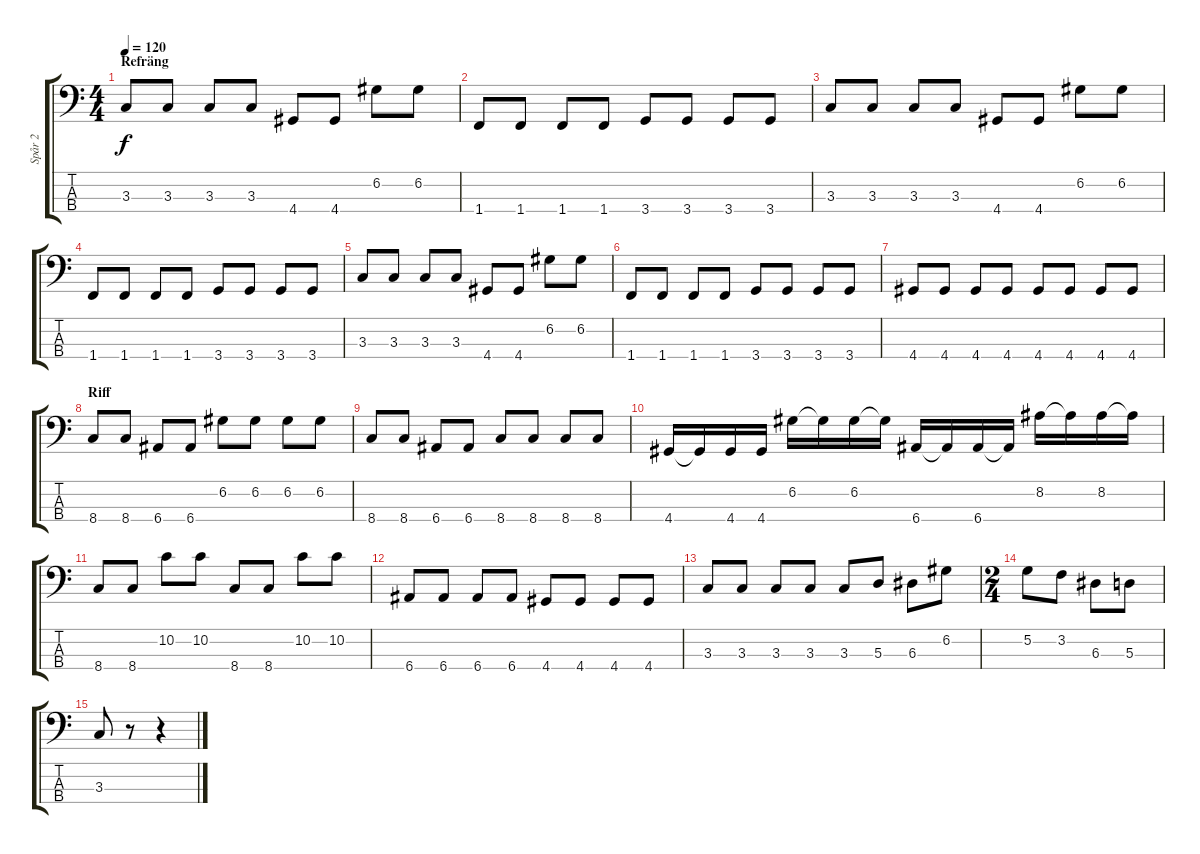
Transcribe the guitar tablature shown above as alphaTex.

\track ("Spår 2" "Spår 2") {instrument electricbasspick}
\staff {score tabs}
\tuning (G2 D2 A1 E1) {hide}
\ts (4 4)
\section ("" "Refräng")
\tempo 120
\clef f4
\ks c
3.3.8{dy f} 3.3.8 3.3.8 3.3.8 4.4.8 4.4.8 6.2.8 6.2.8 |
1.4.8 1.4.8 1.4.8 1.4.8 3.4.8 3.4.8 3.4.8 3.4.8 |
3.3.8 3.3.8 3.3.8 3.3.8 4.4.8 4.4.8 6.2.8 6.2.8 |
1.4.8 1.4.8 1.4.8 1.4.8 3.4.8 3.4.8 3.4.8 3.4.8 |
3.3.8 3.3.8 3.3.8 3.3.8 4.4.8 4.4.8 6.2.8 6.2.8 |
1.4.8 1.4.8 1.4.8 1.4.8 3.4.8 3.4.8 3.4.8 3.4.8 |
4.4.8 4.4.8 4.4.8 4.4.8 4.4.8 4.4.8 4.4.8 4.4.8 |
\section ("" "Riff")
8.4.8 8.4.8 6.4.8 6.4.8 6.2.8 6.2.8 6.2.8 6.2.8 |
8.4.8 8.4.8 6.4.8 6.4.8 8.4.8 8.4.8 8.4.8 8.4.8 |
4.4.16 4.4{t}.16 4.4.16 4.4.16 6.2.16 6.2{t}.16 6.2.16 6.2{t}.16 6.4.16 6.4{t}.16 6.4.16 6.4{t}.16 8.2.16 8.2{t}.16 8.2.16 8.2{t}.16 |
8.4.8 8.4.8 10.2.8 10.2.8 8.4.8 8.4.8 10.2.8 10.2.8 |
6.4.8 6.4.8 6.4.8 6.4.8 4.4.8 4.4.8 4.4.8 4.4.8 |
3.3.8 3.3.8 3.3.8 3.3.8 3.3.8 5.3.8 6.3.8 6.2.8 |
\ts (2 4)
5.2.8 3.2.8 6.3.8 5.3.8 |
3.3.8 r.8 r.4
